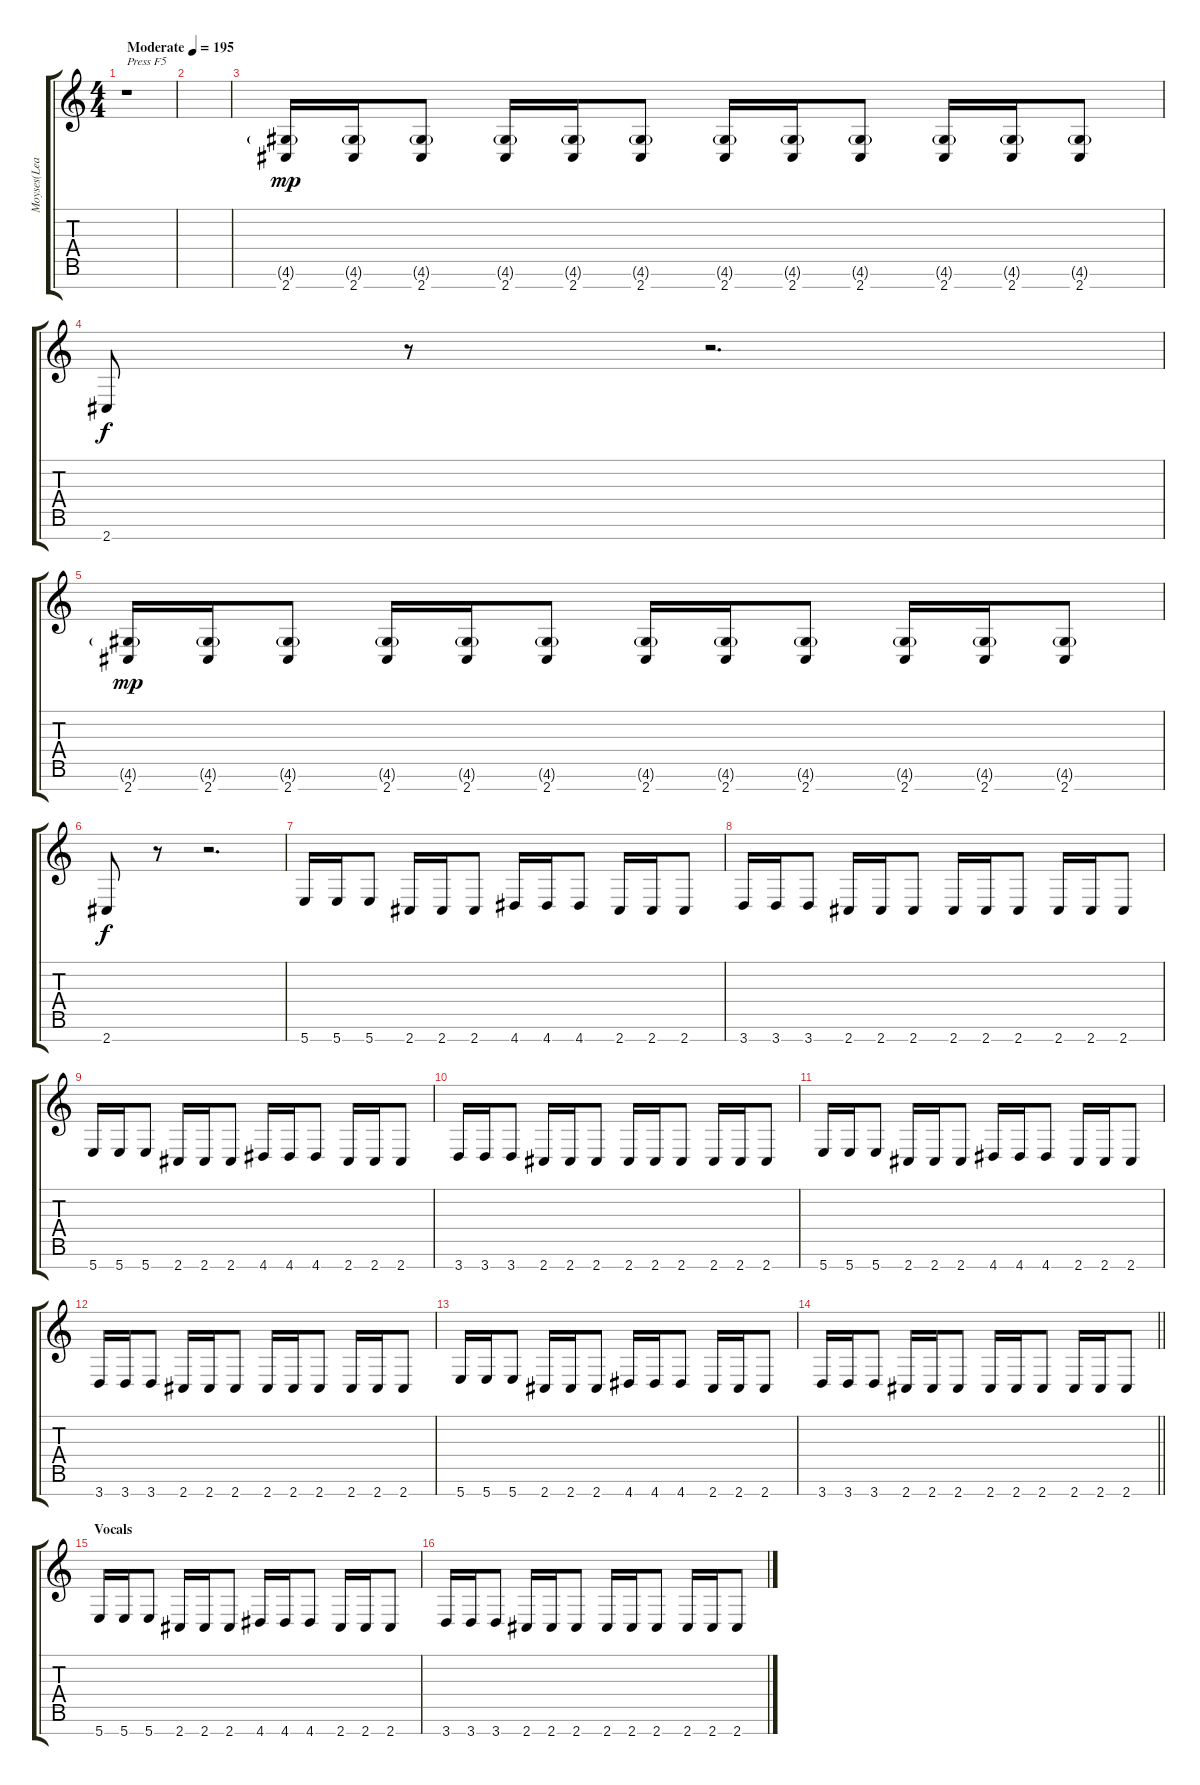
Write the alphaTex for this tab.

\track ("Moyses(Lead)" "Moyses(Lea") {instrument overdrivenguitar}
\staff {score tabs}
\tuning (E4 B3 G3 D3 A2 E2 B1) {hide}
\ts (4 4)
\tempo (195 "Moderate")
\clef g2
\ks c
r.1{txt "Press F5" dy mp instrument overdrivenguitar} |
|
(4.6{g} 2.7).16 (4.6{g} 2.7).16 (4.6{g} 2.7).8 (4.6{g} 2.7).16 (4.6{g} 2.7).16 (4.6{g} 2.7).8 (4.6{g} 2.7).16 (4.6{g} 2.7).16 (4.6{g} 2.7).8 (4.6{g} 2.7).16 (4.6{g} 2.7).16 (4.6{g} 2.7).8 |
2.7.8{dy f} r.8 r.2{d} |
(4.6{g} 2.7).16{dy mp} (4.6{g} 2.7).16 (4.6{g} 2.7).8 (4.6{g} 2.7).16 (4.6{g} 2.7).16 (4.6{g} 2.7).8 (4.6{g} 2.7).16 (4.6{g} 2.7).16 (4.6{g} 2.7).8 (4.6{g} 2.7).16 (4.6{g} 2.7).16 (4.6{g} 2.7).8 |
2.7.8{dy f} r.8 r.2{d} |
5.7.16 5.7.16 5.7.8 2.7.16 2.7.16 2.7.8 4.7.16 4.7.16 4.7.8 2.7.16 2.7.16 2.7.8 |
3.7.16 3.7.16 3.7.8 2.7.16 2.7.16 2.7.8 2.7.16 2.7.16 2.7.8 2.7.16 2.7.16 2.7.8 |
5.7.16 5.7.16 5.7.8 2.7.16 2.7.16 2.7.8 4.7.16 4.7.16 4.7.8 2.7.16 2.7.16 2.7.8 |
3.7.16 3.7.16 3.7.8 2.7.16 2.7.16 2.7.8 2.7.16 2.7.16 2.7.8 2.7.16 2.7.16 2.7.8 |
5.7.16 5.7.16 5.7.8 2.7.16 2.7.16 2.7.8 4.7.16 4.7.16 4.7.8 2.7.16 2.7.16 2.7.8 |
3.7.16 3.7.16 3.7.8 2.7.16 2.7.16 2.7.8 2.7.16 2.7.16 2.7.8 2.7.16 2.7.16 2.7.8 |
5.7.16 5.7.16 5.7.8 2.7.16 2.7.16 2.7.8 4.7.16 4.7.16 4.7.8 2.7.16 2.7.16 2.7.8 |
\barLineRight lightlight
3.7.16 3.7.16 3.7.8 2.7.16 2.7.16 2.7.8 2.7.16 2.7.16 2.7.8 2.7.16 2.7.16 2.7.8 |
\section ("" "Vocals")
5.7.16 5.7.16 5.7.8 2.7.16 2.7.16 2.7.8 4.7.16 4.7.16 4.7.8 2.7.16 2.7.16 2.7.8 |
3.7.16 3.7.16 3.7.8 2.7.16 2.7.16 2.7.8 2.7.16 2.7.16 2.7.8 2.7.16 2.7.16 2.7.8
